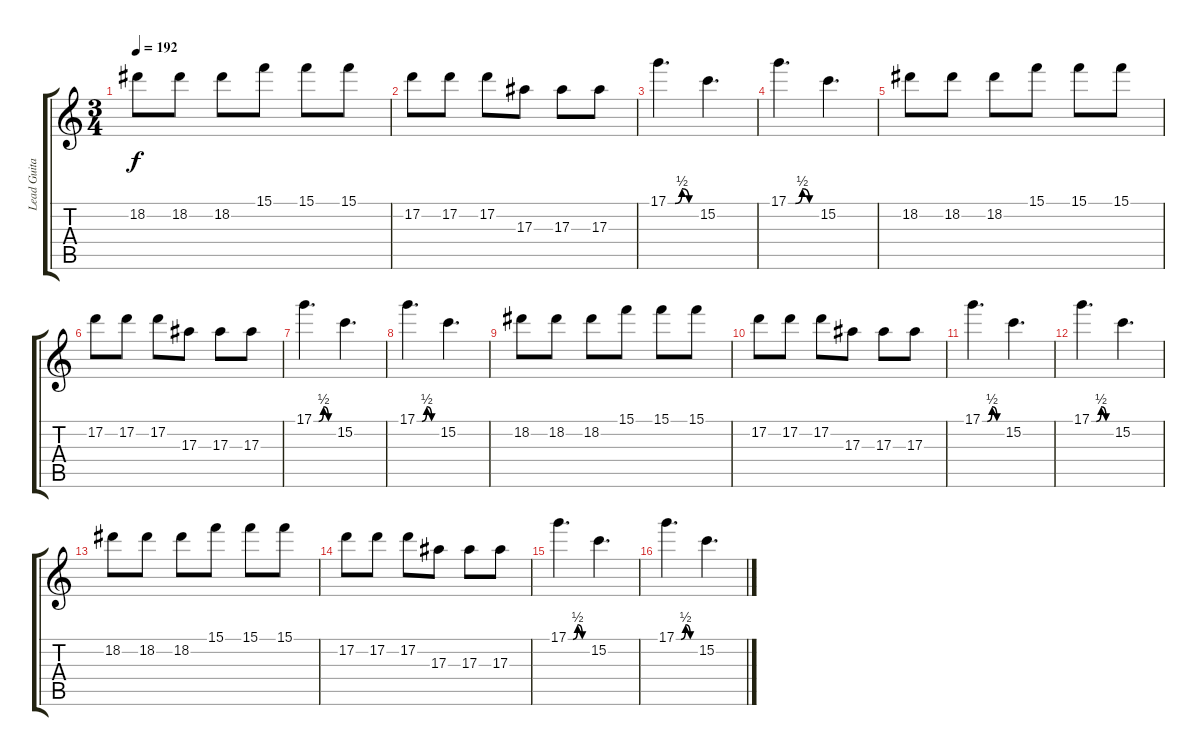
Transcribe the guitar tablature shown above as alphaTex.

\track ("Lead Guitar" "Lead Guita") {instrument distortionguitar}
\staff {score tabs}
\tuning (D4 A3 F3 C3 G2 C2) {hide}
\ts (3 4)
\tempo 192
\clef g2
\ks c
18.2.8{dy f} 18.2.8 18.2.8 15.1.8 15.1.8 15.1.8 |
17.2.8 17.2.8 17.2.8 17.3.8 17.3.8 17.3.8 |
17.1{be (custom 0 0 15 0 30 2 45 0 60 0)}.4{d} 15.2.4{d} |
17.1{be (custom 0 0 15 0 30 2 45 0 60 0)}.4{d} 15.2.4{d} |
18.2.8 18.2.8 18.2.8 15.1.8 15.1.8 15.1.8 |
17.2.8 17.2.8 17.2.8 17.3.8 17.3.8 17.3.8 |
17.1{be (custom 0 0 15 0 30 2 45 0 60 0)}.4{d} 15.2.4{d} |
17.1{be (custom 0 0 15 0 30 2 45 0 60 0)}.4{d} 15.2.4{d} |
18.2.8 18.2.8 18.2.8 15.1.8 15.1.8 15.1.8 |
17.2.8 17.2.8 17.2.8 17.3.8 17.3.8 17.3.8 |
17.1{be (custom 0 0 15 0 30 2 45 0 60 0)}.4{d} 15.2.4{d} |
17.1{be (custom 0 0 15 0 30 2 45 0 60 0)}.4{d} 15.2.4{d} |
18.2.8 18.2.8 18.2.8 15.1.8 15.1.8 15.1.8 |
17.2.8 17.2.8 17.2.8 17.3.8 17.3.8 17.3.8 |
17.1{be (custom 0 0 15 0 30 2 45 0 60 0)}.4{d} 15.2.4{d} |
17.1{be (custom 0 0 15 0 30 2 45 0 60 0)}.4{d} 15.2.4{d}
